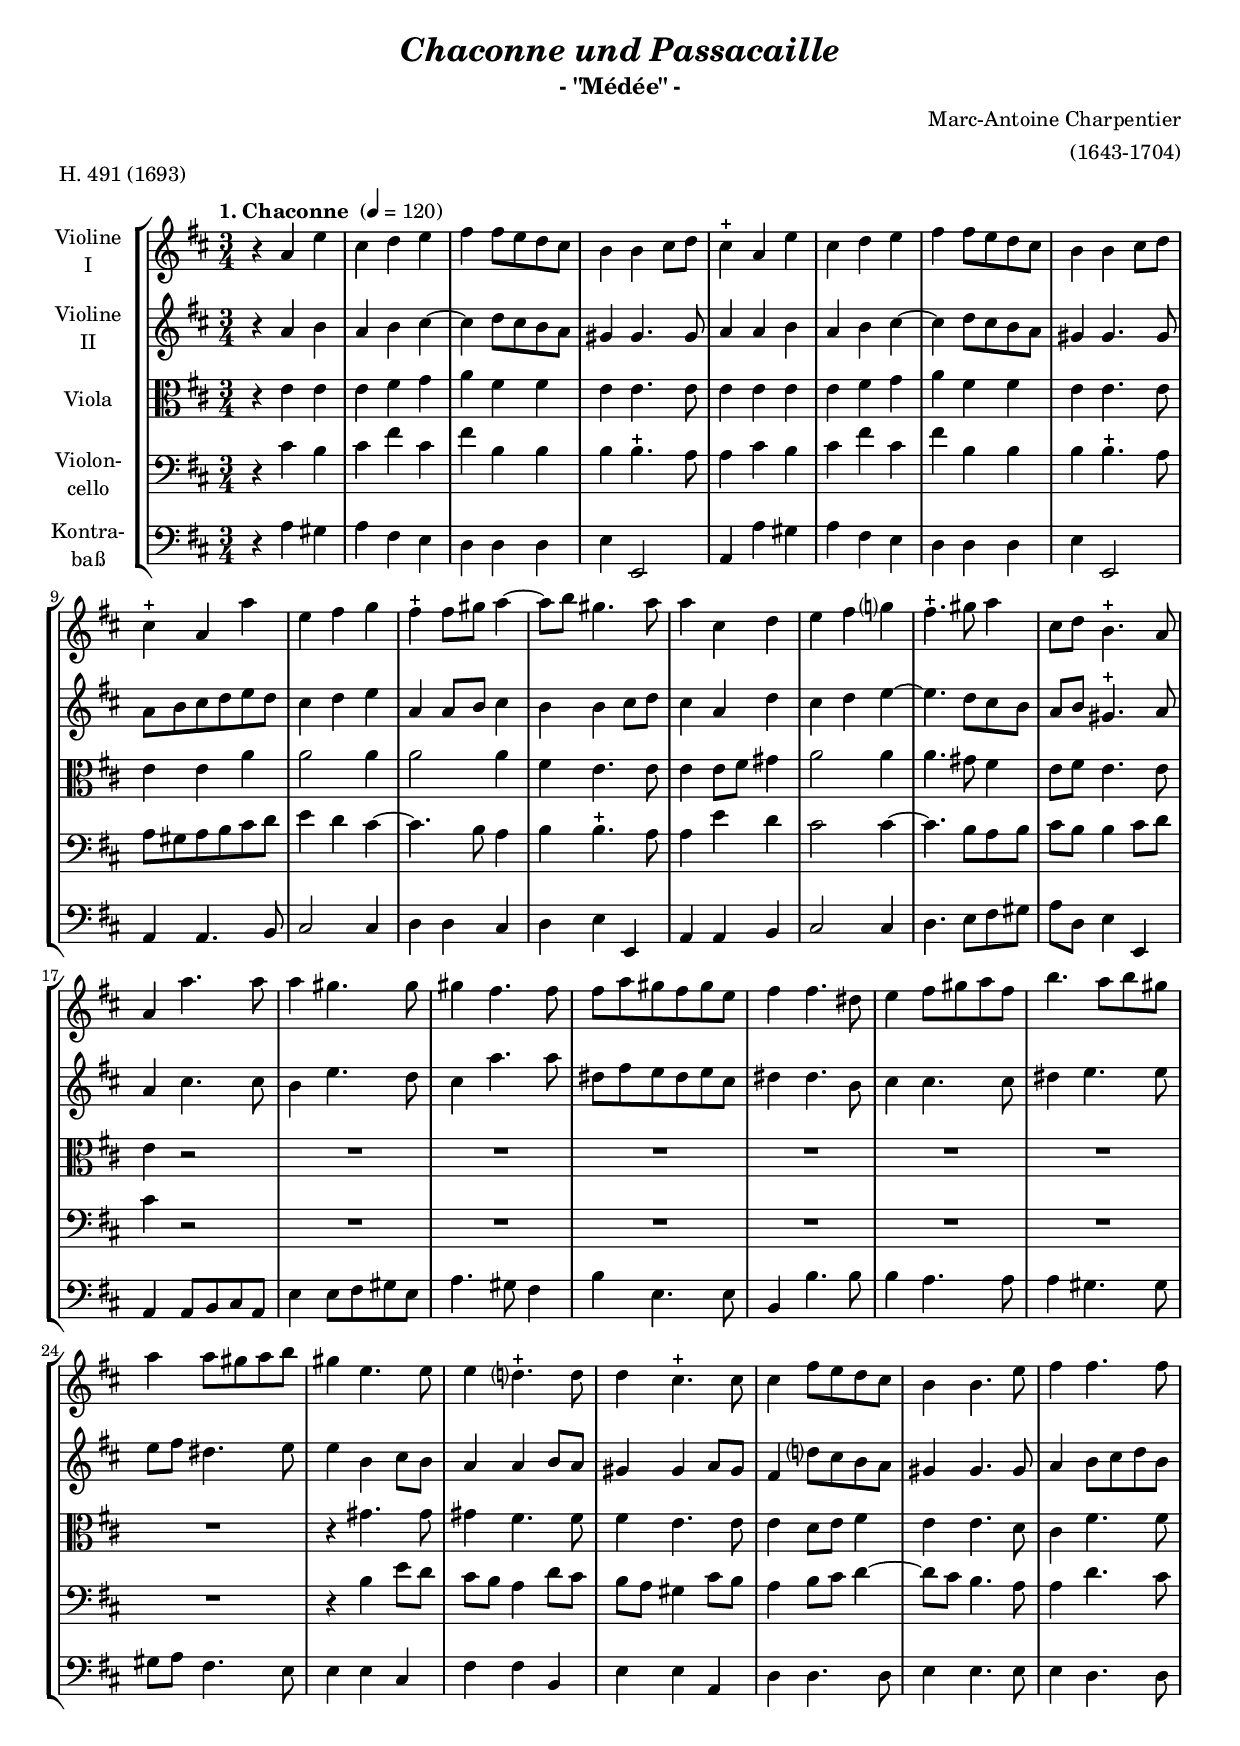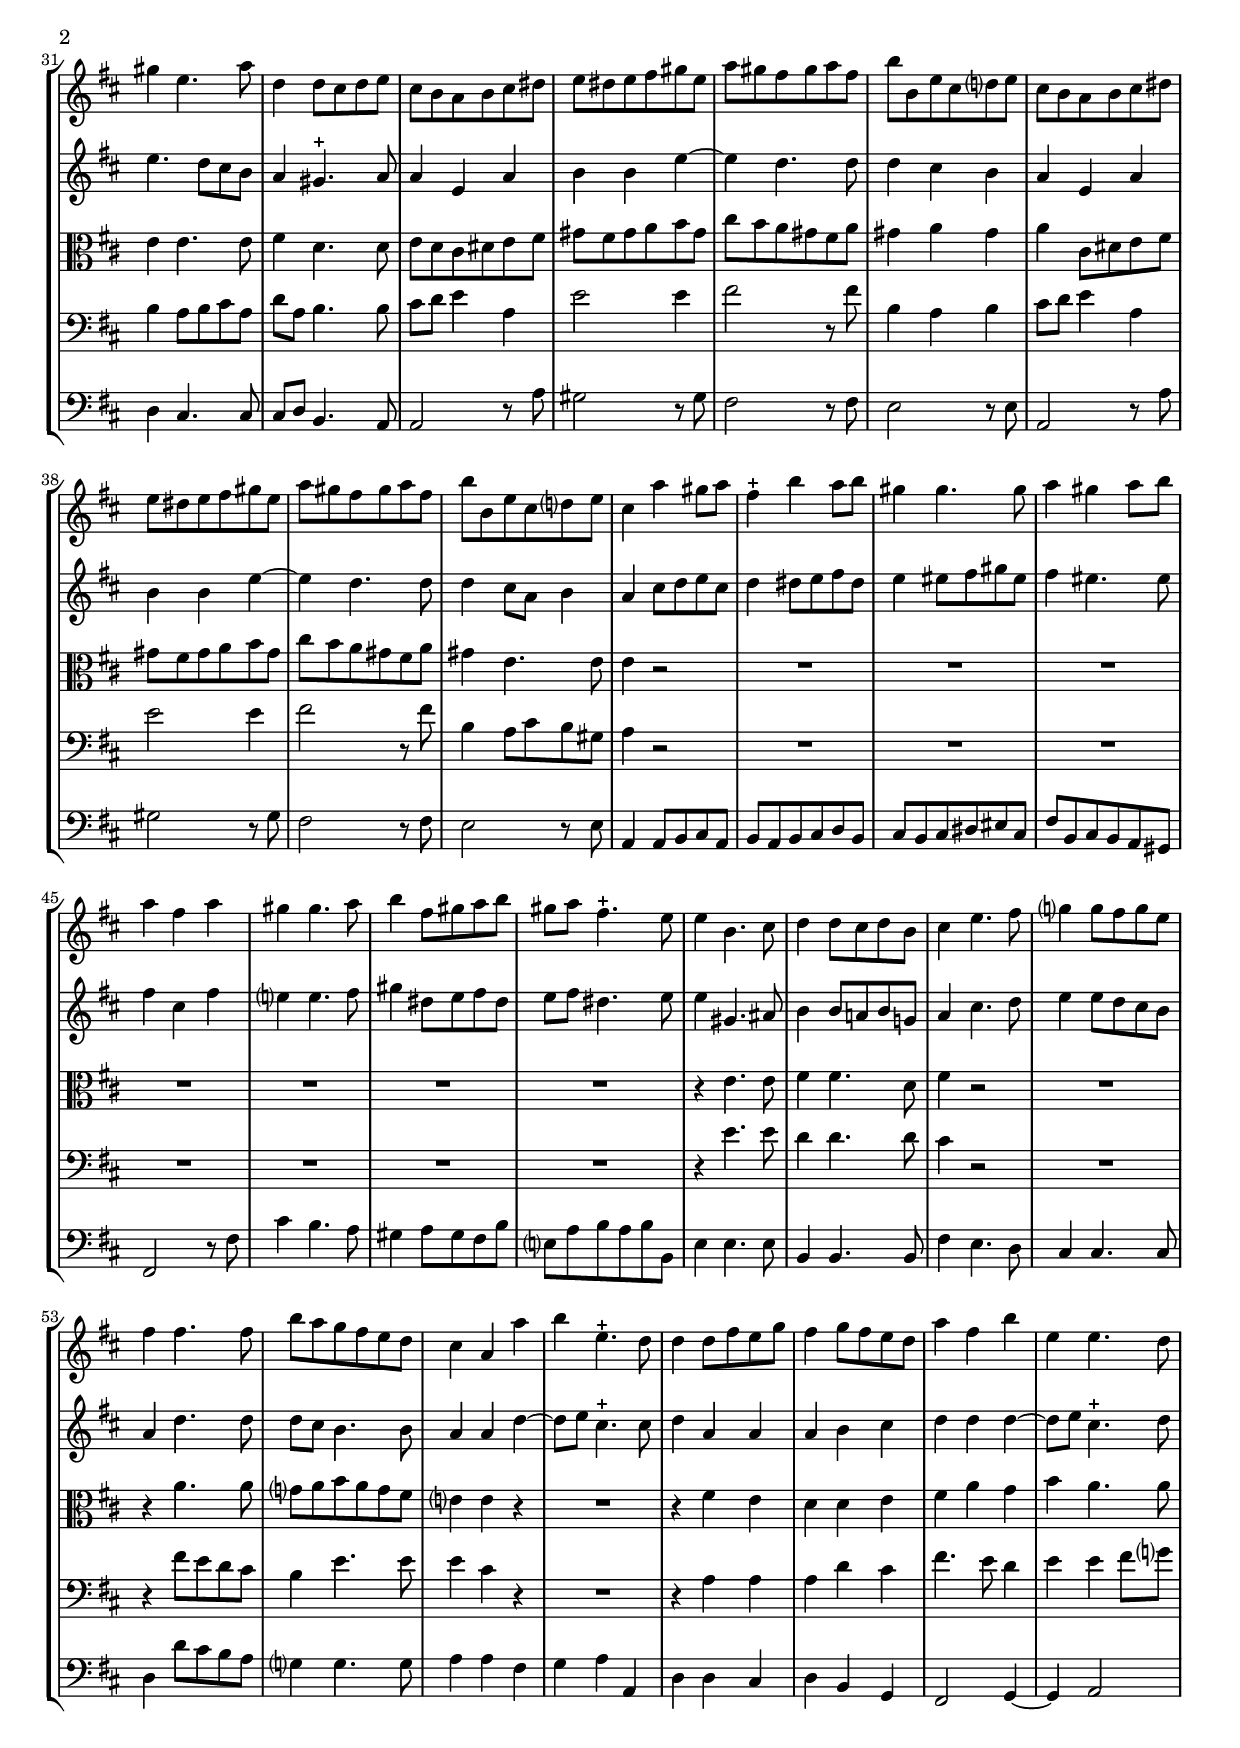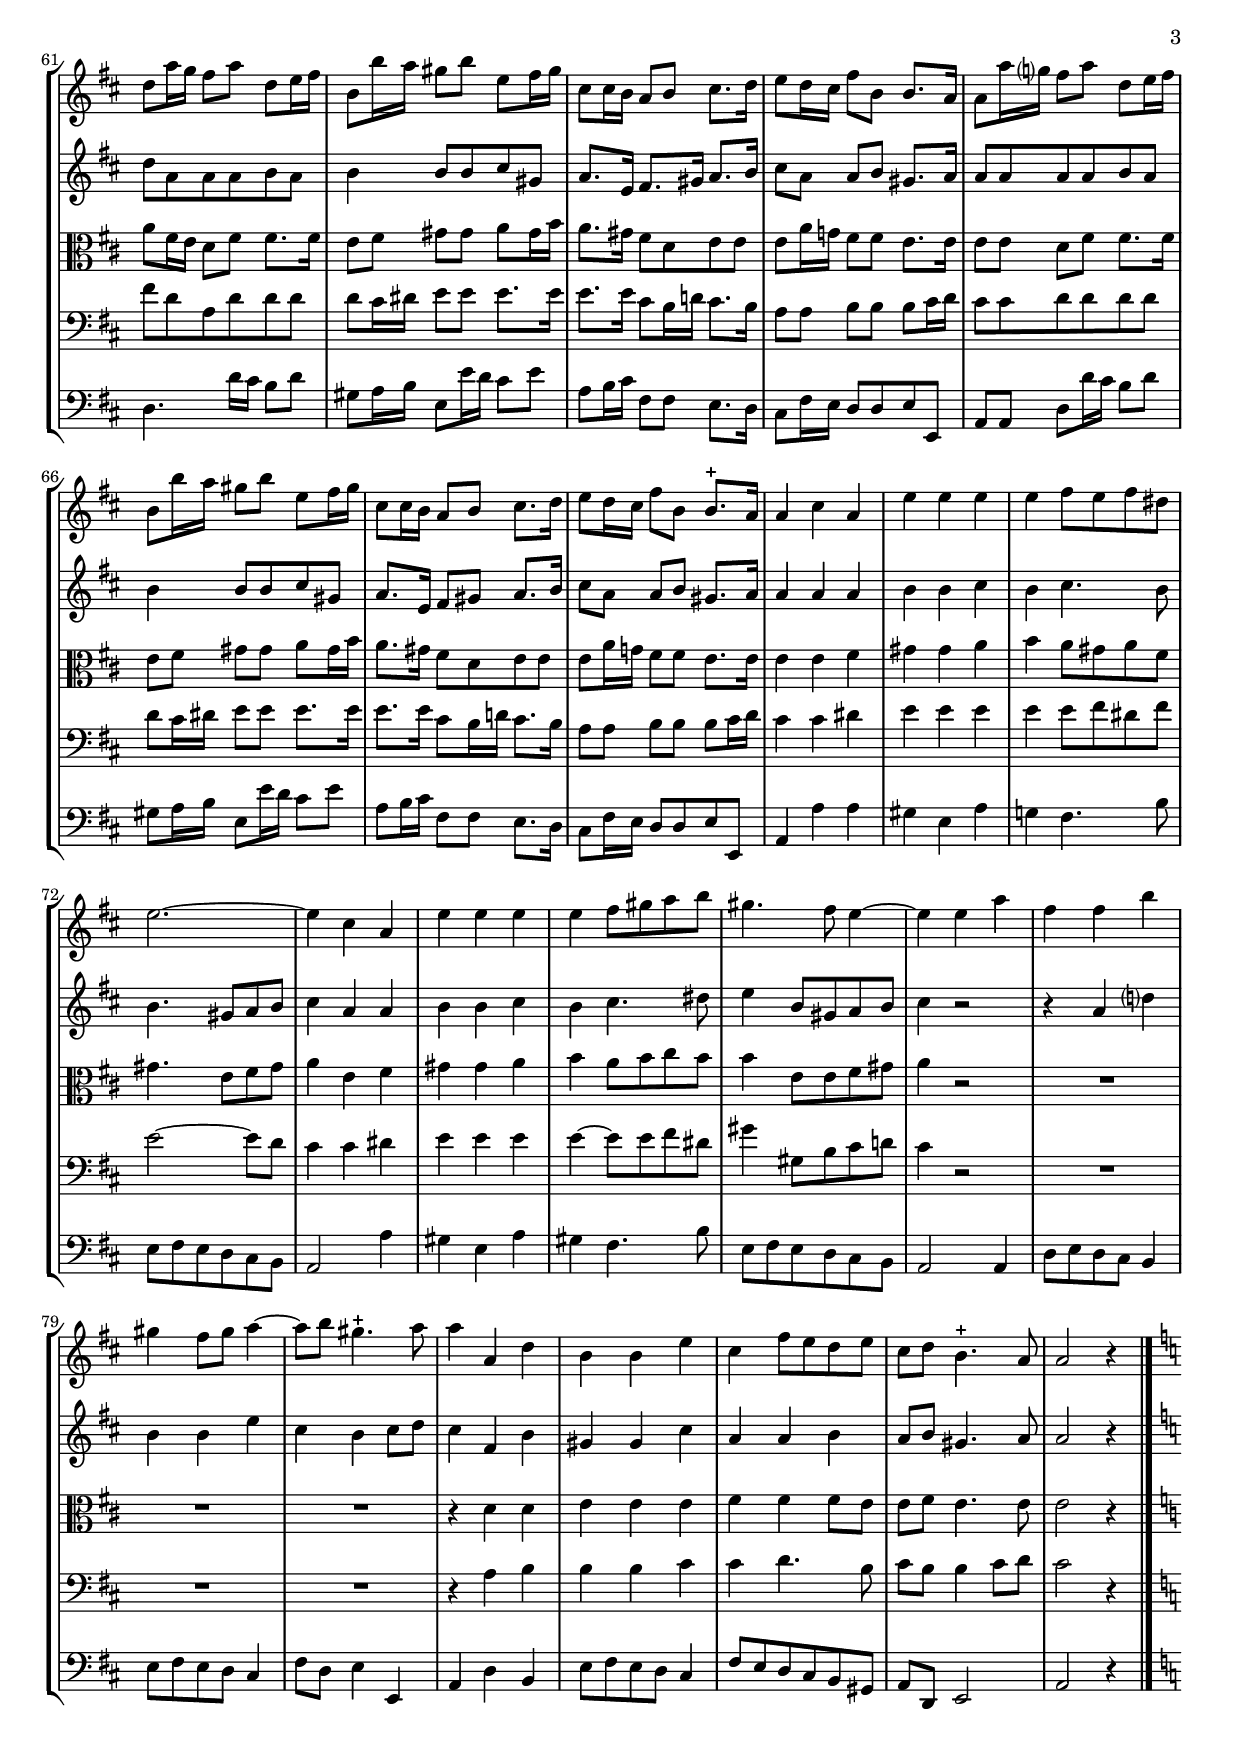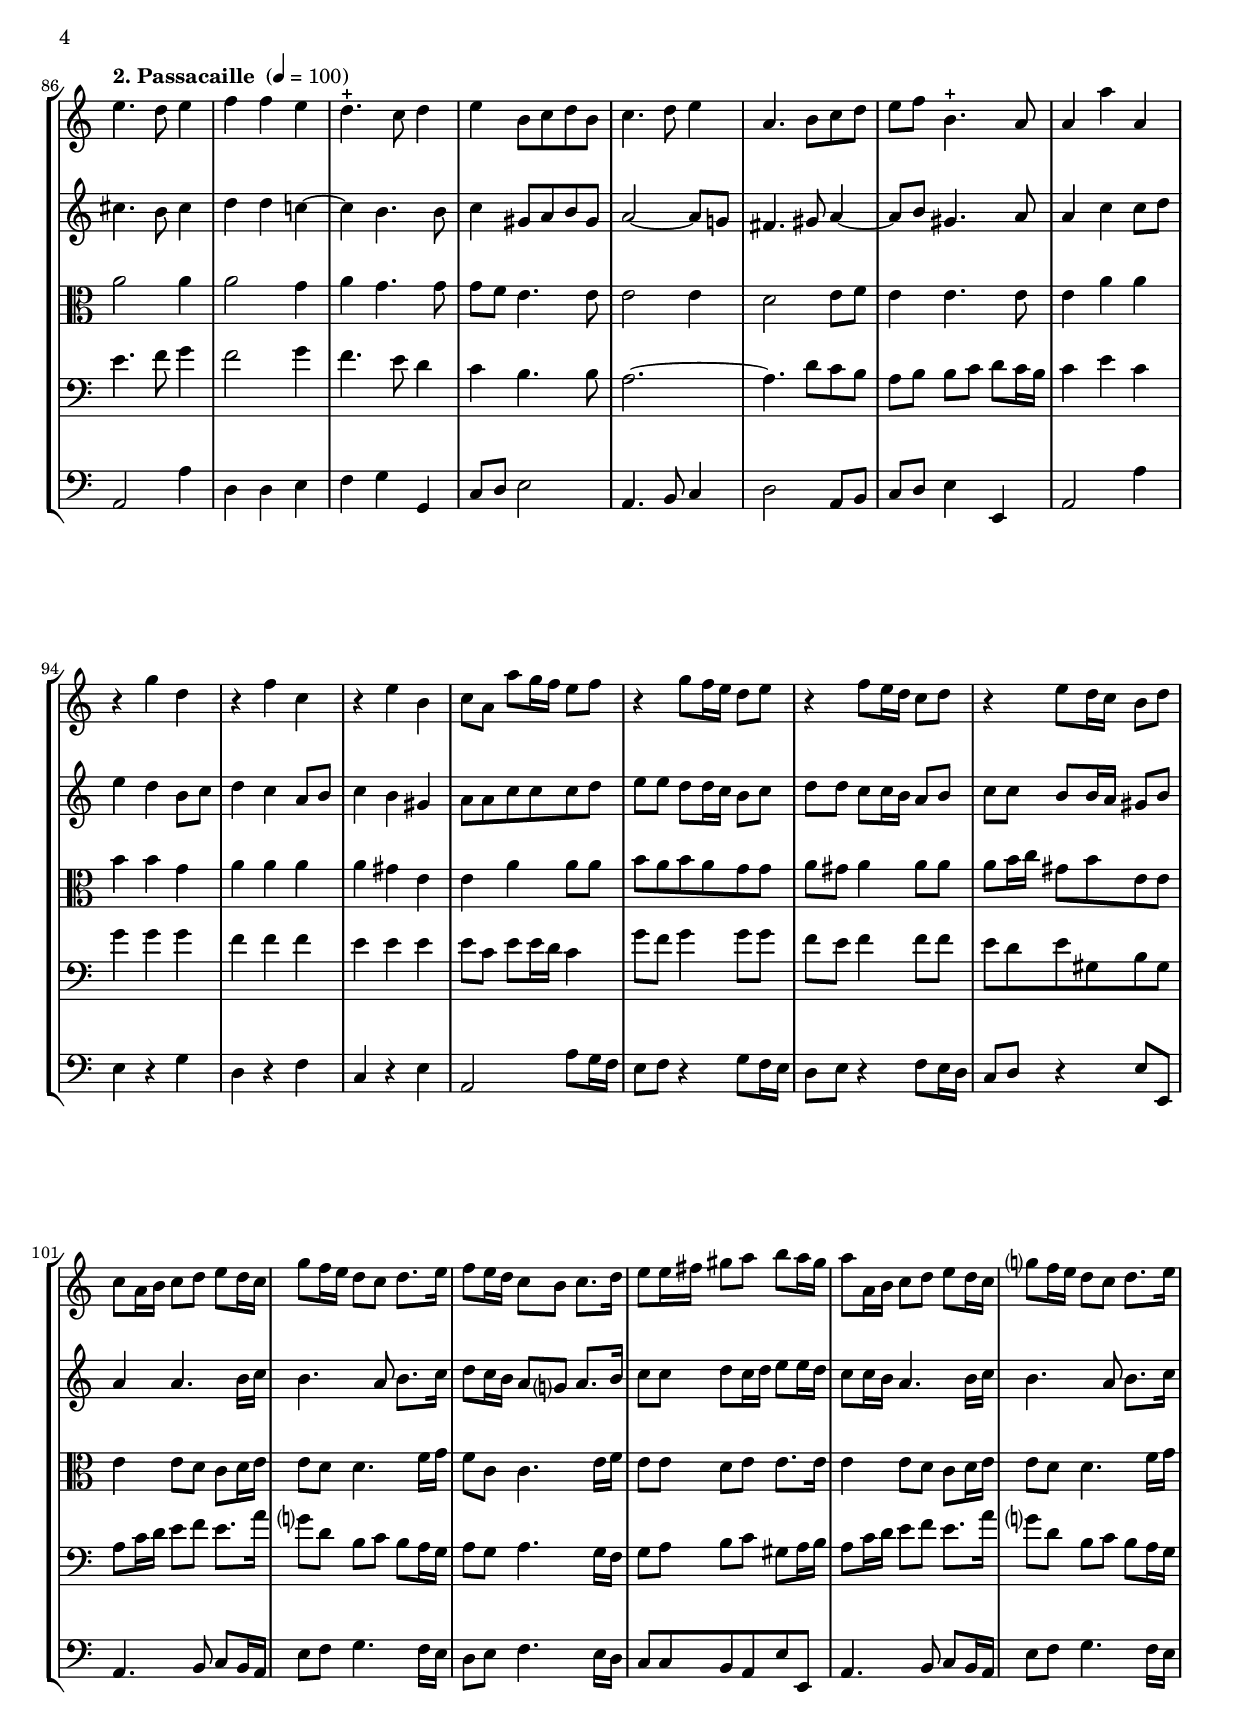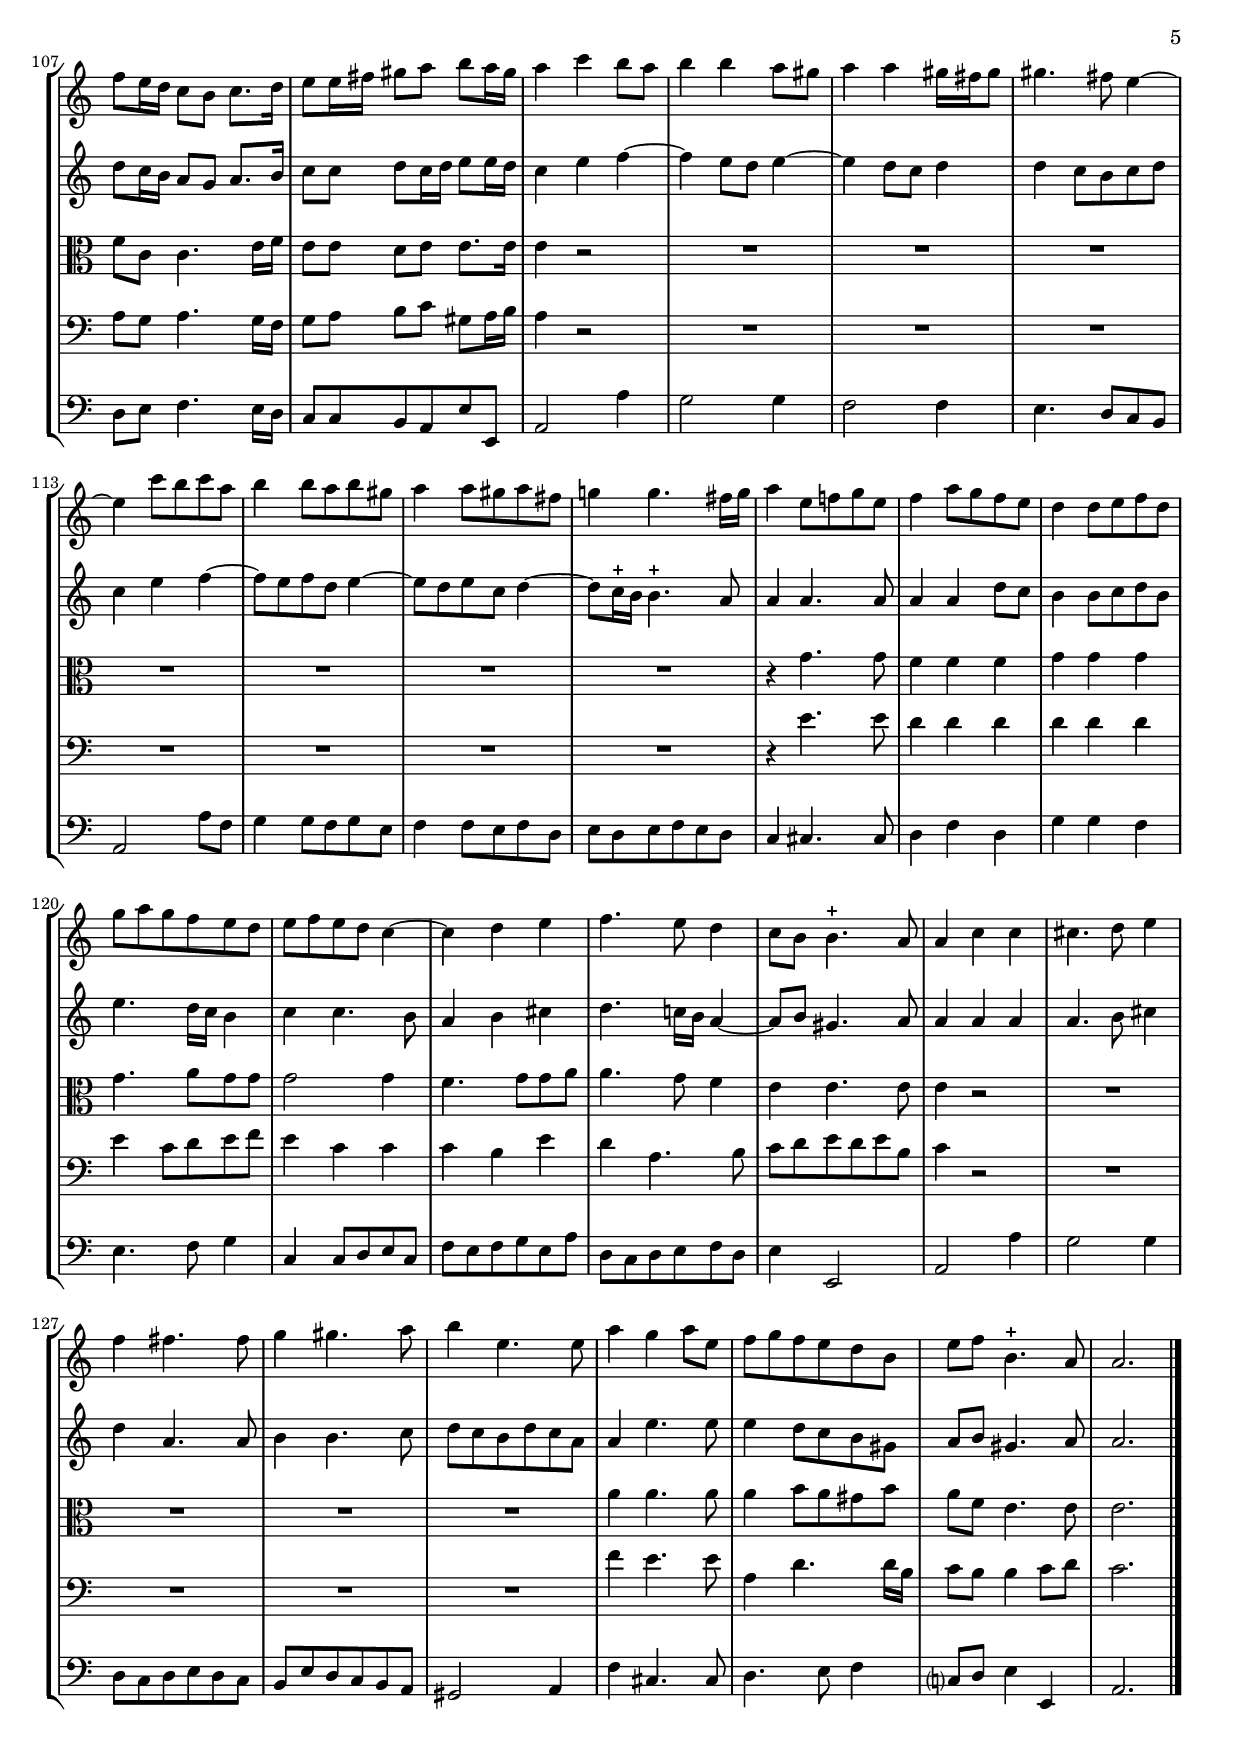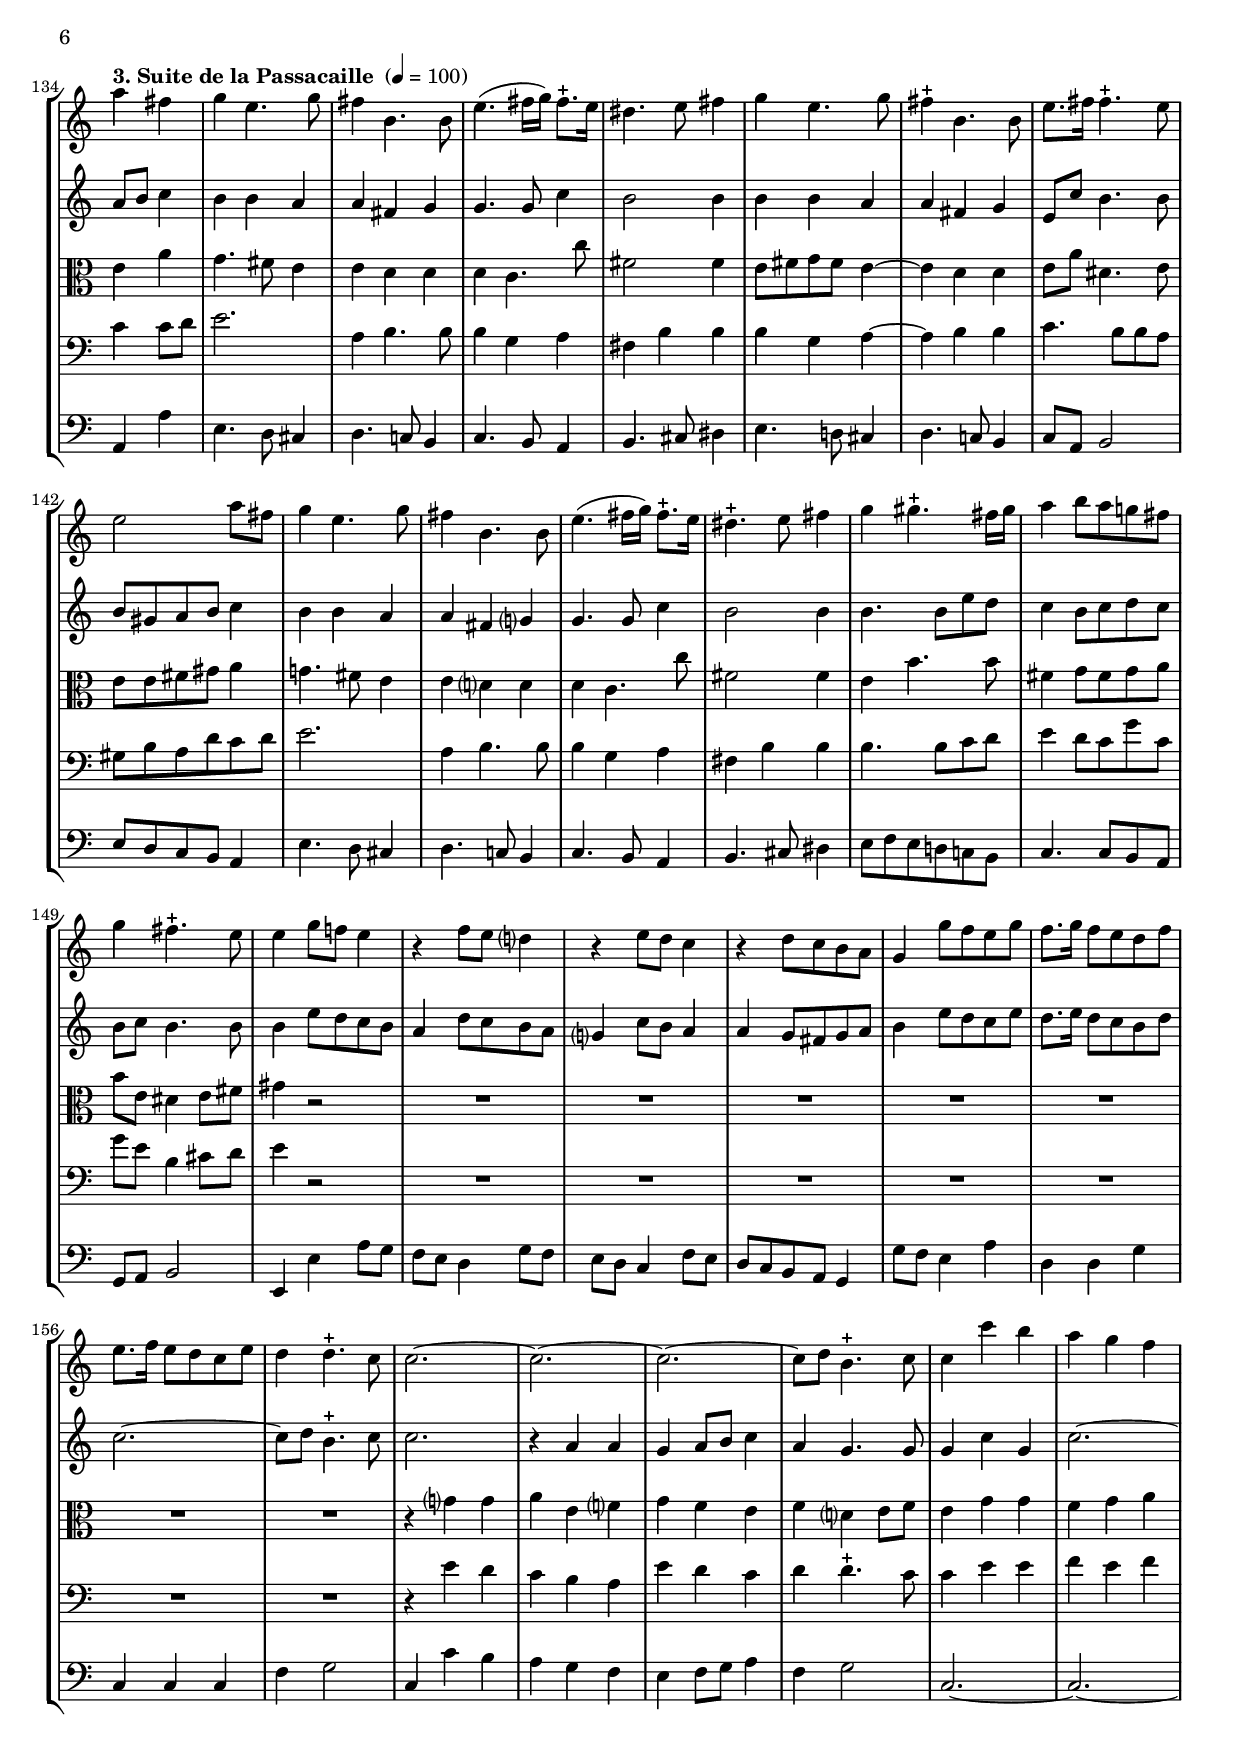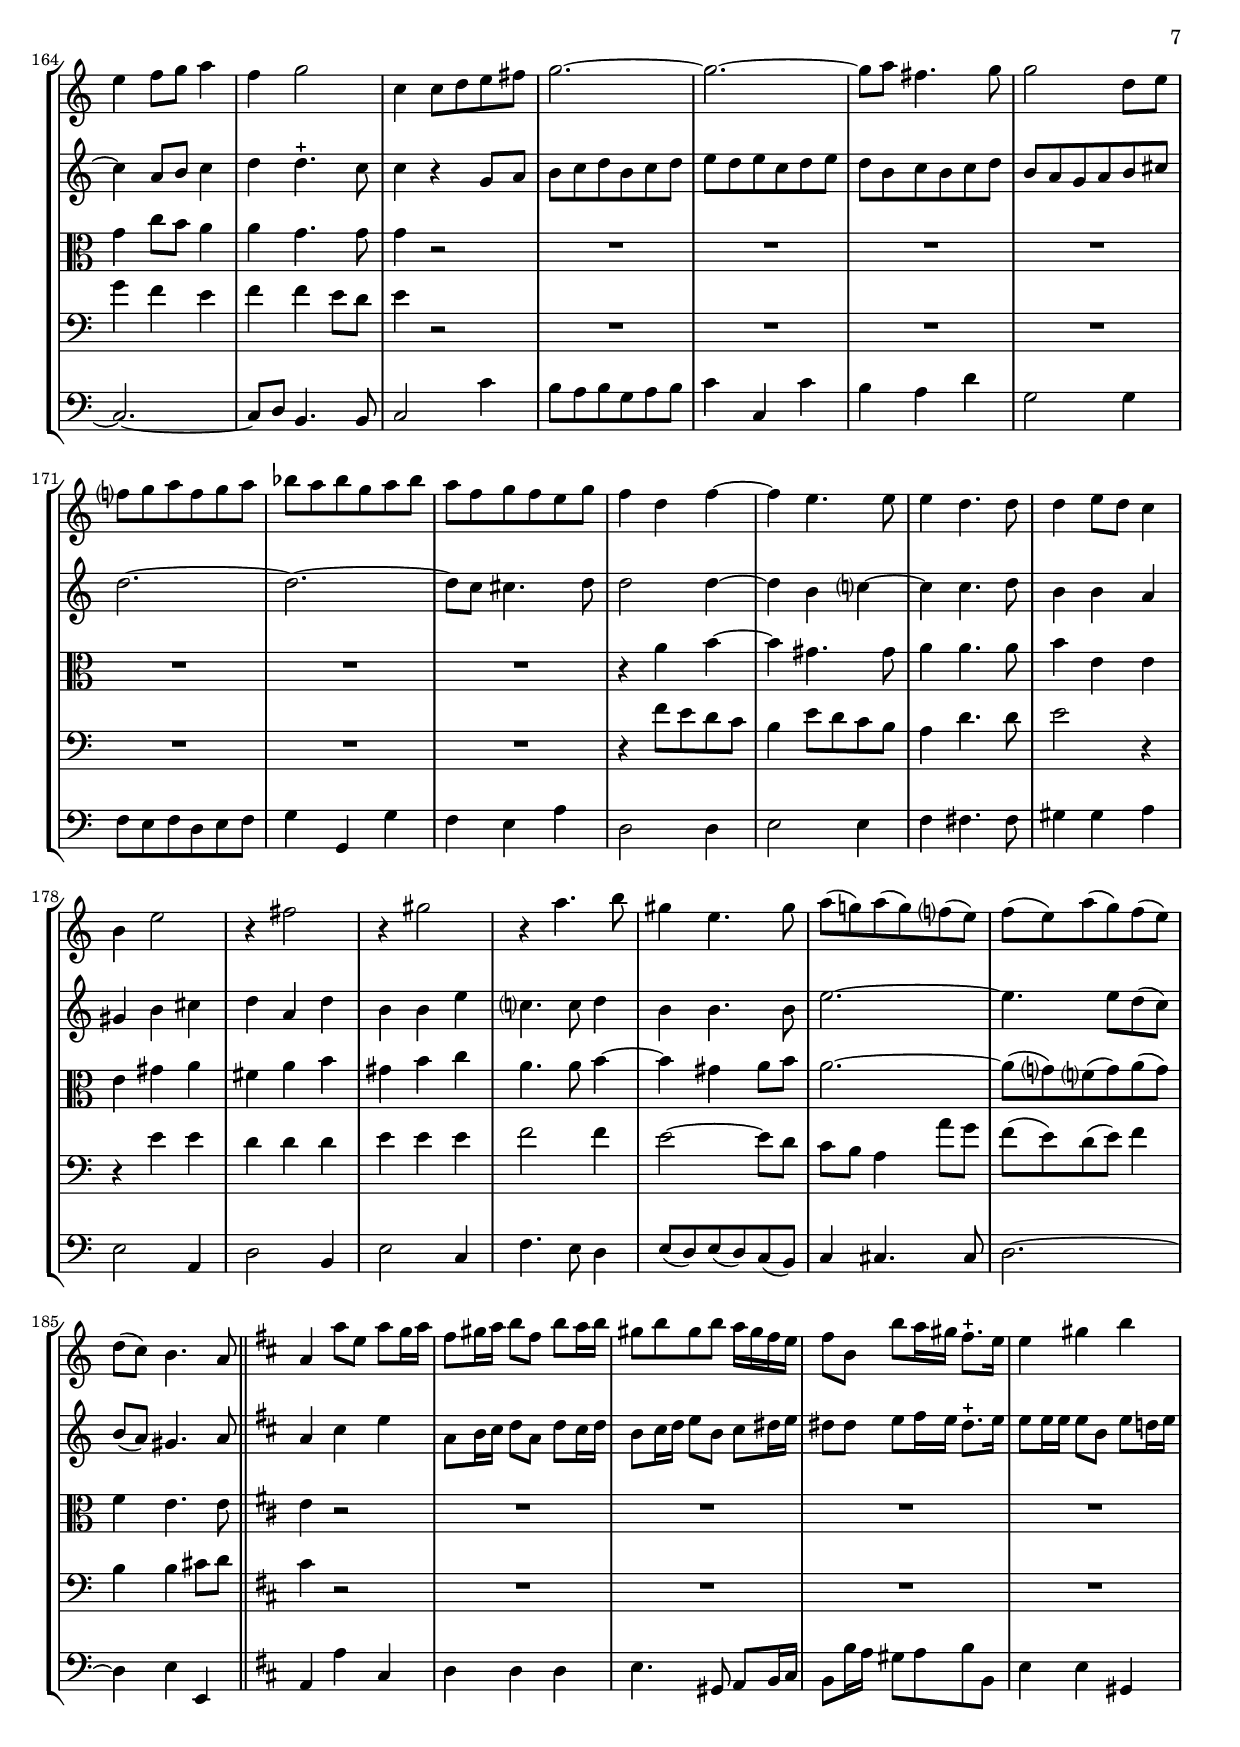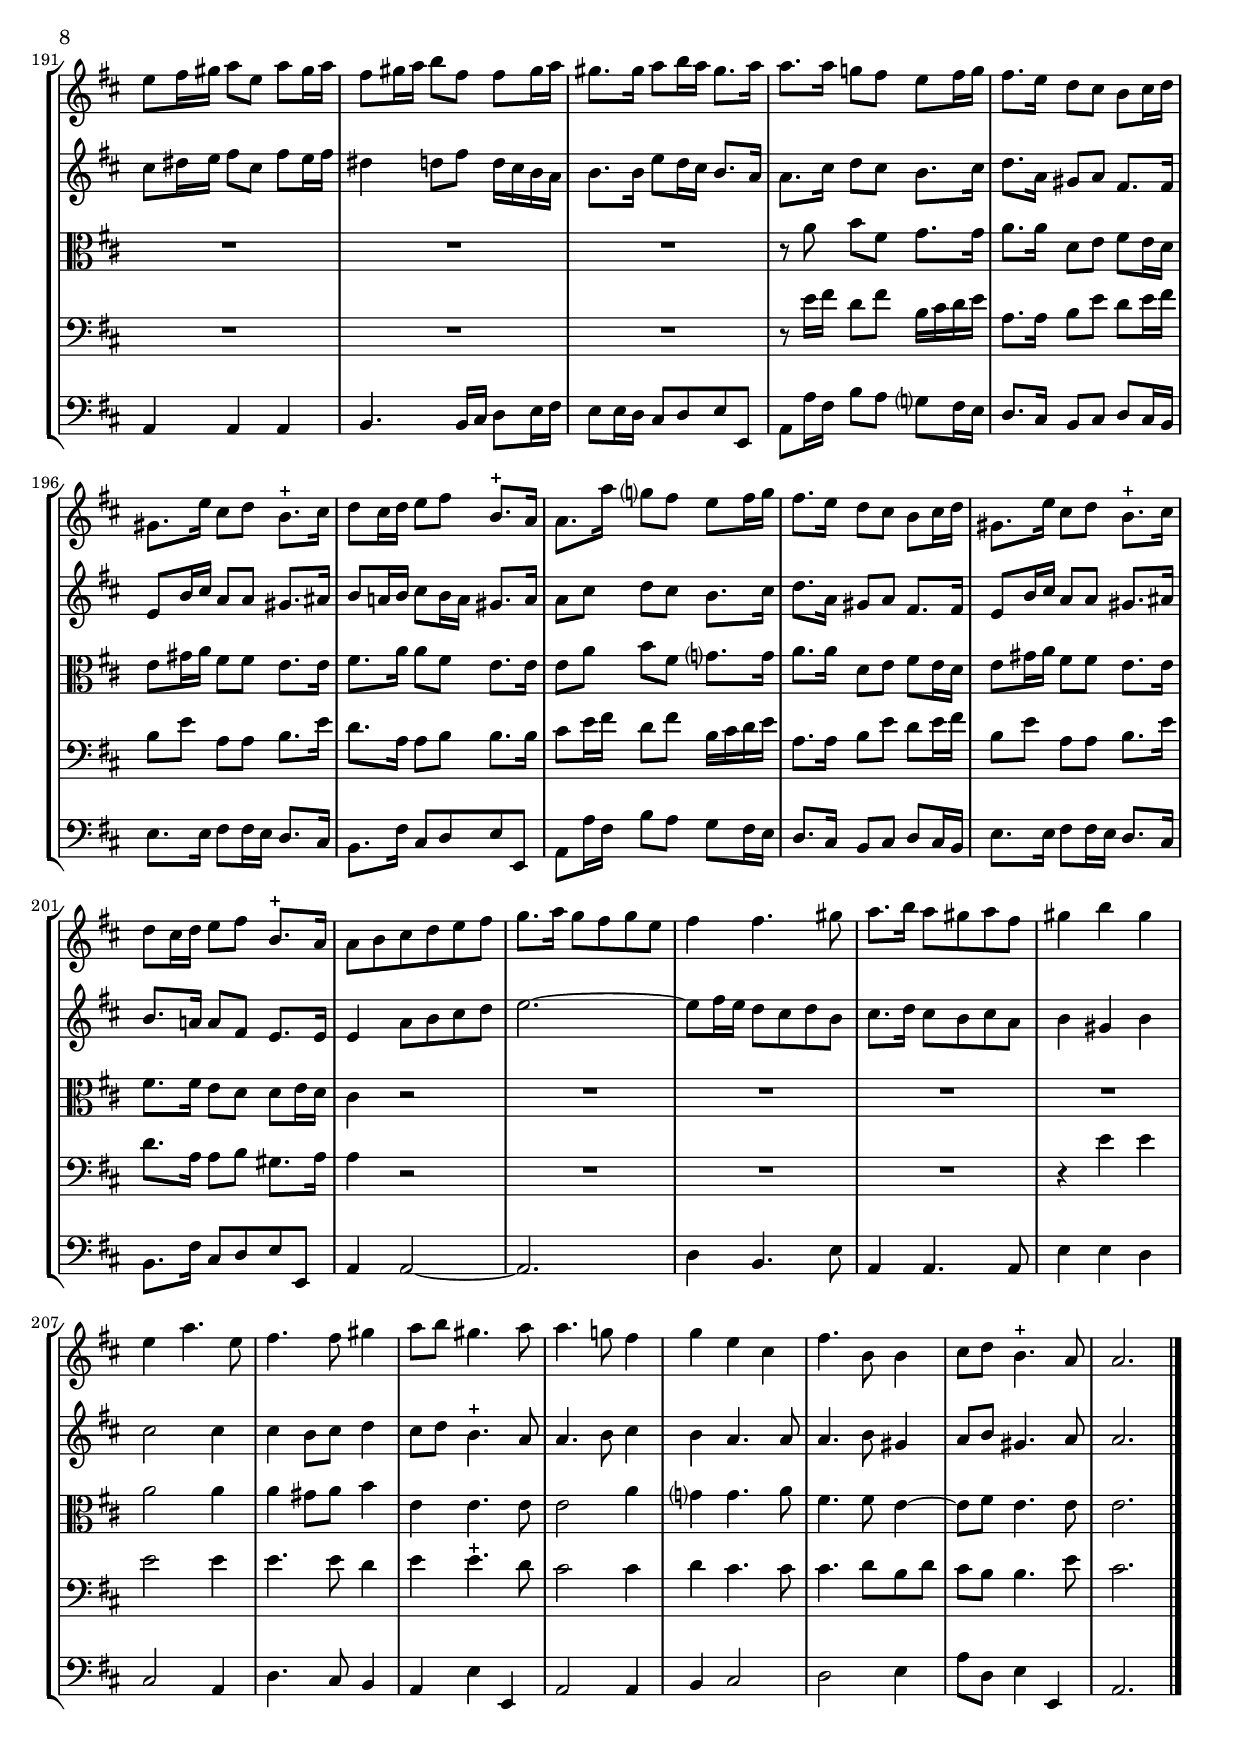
\version "2.18.2"
\include "deutsch.ly"
  
#(set-global-staff-size 18)

\header {
  title     = \markup \bold \italic "Chaconne und Passacaille"
  subtitle  = "- \"Médée\" -"
  composer  = "Marc-Antoine Charpentier"
  arranger  = "(1643-1704)"
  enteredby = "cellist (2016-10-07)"
  piece     = "H. 491 (1693)"
}

voiceconsts = {
  \key d \major
  \time 3/4
% \numericTimeSignature
  \compressFullBarRests
}

%minstr = "harpsichord"
mist = "string ensemble 1"
%minstr = "accordion"
miba = "bassoon"
%milo = "drawbar organ"
milo = "harpsichord"

introa = {            \tempo "1. Chaconne "    4=120 }
introb = { \pageBreak \tempo "2. Passacaille " 4=100 \key a \minor }
introc = { \pageBreak \tempo "3. Suite de la Passacaille " 4=100 }

va = \relative c'' {
  \voiceconsts
  \clef "treble"

  \introa
  r4 a e'
  cis d e
  fis fis8 e d cis
  h4 h cis8 d
  cis4-+ a e'
  cis d e
  fis fis8 e d cis

  h4 h cis8 d
  cis4-+ a a'
  e fis g
  fis-+ fis8 gis a4~
  a8 h gis4. a8
  a4 cis, d
  e fis g?
  fis4.-+ gis8 a4

  cis,8 d h4.-+ a8
  a4 a'4. a8
  a4 gis4. gis8
  gis4 fis4. fis8
  fis a gis fis gis e
  fis4 fis4. dis8
  e4 fis8 gis a fis
  h4. a8 h gis

  a4 a8 gis a h
  gis4 e4. e8
  e4 d?4.-+ d8
  d4 cis4.-+ cis8
  cis4 fis8 e d cis
  h4 h4. e8
  fis4 fis4. fis8
  gis4 e4. a8

  d,4 d8 cis d e
  cis h a h cis dis
  e dis e fis gis e
  a gis fis gis a fis
  h h, e cis d? e
  cis h a h cis dis

  e dis e fis gis e
  a gis fis gis a fis
  h h, e cis d? e
  cis4 a' gis8 a
  fis4-+ h a8 h
  gis4 gis4. gis8
  a4 gis a8 h

  a4 fis a
  gis gis4. a8
  h4 fis8 gis a h
  gis a fis4.-+ e8
  e4 h4. cis8
  d4 d8 cis d h
  cis4 e4. fis8

  g?4 g8 fis g e
  fis4 fis4. fis8
  h a g fis e d
  cis4 a a'
  h e,4.-+ d8
  d4 d8 fis e g
  fis4 g8 fis e d

  a'4 fis h
  e, e4. d8
  d a'16 g fis8 a d, e16 fis
  h,8 h'16 a gis8 h e, fis16 gis
  cis,8 cis16 h a8 h cis8. d16
  e8 d16 cis fis8 h, h8. a16

  a8 a'16 g? fis8 a d, e16 fis
  h,8 h'16 a gis8 h e, fis16 gis
  cis,8 cis16 h a8 h cis8. d16
  e8 d16 cis fis8 h, h8.-+ a16
  a4 cis a
  e' e e

  e fis8 e fis dis
  e2.~
  e4 cis a
  e' e e
  e fis8 gis a h
  gis4. fis8 e4~
  e e a
  fis fis h

  gis fis8 gis a4~
  a8 h gis4.-+ a8
  a4 a, d
  h h e
  cis fis8 e d e
  cis d h4.-+ a8
  a2 r4 \bar "|."

  \introb
  e'4. d8 e4
  f f e
  d4.-+ c8 d4
  e h8 c d h
  c4. d8 e4
  a,4. h8 c d
  e f h,4.-+ a8

  a4 a' a,
  r g' d
  r f c
  r e h
  c8 a a' g16 f e8 f
  r4 g8 f16 e d8 e
  r4 f8 e16 d c8 d

  r4 e8 d16 c h8 d
  c a16 h c8 d e d16 c
  g'8 f16 e d8 c d8. e16
  f8 e16 d c8 h c8. d16
  e8 e16 fis gis8 a h a16 gis

  a8 a,16 h c8 d e d16 c
  g'?8 f16 e d8 c d8. e16
  f8 e16 d c8 h c8. d16
  e8 e16 fis gis8 a h a16 gis
  a4 c h8 a
  h4 h a8 gis

  a4 a gis16 fis gis8
  gis4. fis8 e4~
  e c'8 h c a
  h4 h8 a h gis
  a4 a8 gis a fis
  g!4 g4. fis16 g
  a4 e8 f! g e

  f4 a8 g f e
  d4 d8 e f d
  g a g f e d
  e f e d c4~
  c d e
  f4. e8 d4
  c8 h h4.-+ a8

  a4 c c
  cis4. d8 e4
  f fis4. fis8
  g4 gis4. a8
  h4 e,4. e8
  a4 g a8 e
  f g f e d h
  e f h,4.-+ a8
  a2. \bar "|."

  \introc
  \partial 2 a'4 fis
  g e4. g8
  fis4 h,4. h8
  e4.( fis16 g) fis8.-+ e16
  dis4. e8 fis4
  g e4. g8
  fis4-+ h,4. h8

  e8. fis16 fis4.-+ e8
  e2 a8 fis
  g4 e4. g8
  fis4 h,4. h8
  e4.( fis16 g) fis8.-+ e16
  dis4.-+ e8 fis4
  g4 gis4.-+ fis16 gis

  a4 h8 a g! fis
  g4 fis4.-+ e8
  e4 g8 f! e4
  r f8 e d?4
  r e8 d c4
  r d8 c h a

  g4 g'8 f e g
  f8. g16 f8 e d f
  e8. f16 e8 d c e
  d4 d4.-+ c8
  c2.~
  c~
  c~

  c8 d h4.-+ c8
  c4 c' h
  a g f
  e f8 g a4
  f g2
  c,4 c8 d e fis
  g2.~
  g~

  g8 a fis4. g8
  g2 d8 e
  f? g a f g a
  b a b g a b
  a f g f e g
  f4 d f~

  f e4. e8
  e4 d4. d8
  d4 e8 d c4
  h e2
  r4 fis2
  r4 gis2
  r4 a4. h8
  gis4 e4. gis8

  a( g!) a( g) f?( e)
  f( e) a( g) f( e)
  d( c) h4. a8 \bar "||" \key d \major
  a4 a'8 e a g16 a
  fis8 gis16 a h8 fis h a16 h

  gis8 h gis h a16 gis fis e
  fis8 h, h' a16 gis fis8.-+ e16
  e4 gis h
  e,8 fis16 gis a8 e a gis16 a
  fis8 gis16 a h8 fis fis gis16 a

  gis8. gis16 a8 h16 a gis8. a16
  a8. a16 g!8 fis e fis16 g
  fis8. e16 d8 cis h cis16 d
  gis,8. e'16 cis8 d h8.-+ cis16
  d8 cis16 d e8 fis h,8.-+ a16

  a8. a'16 g?8 fis e fis16 g
  fis8. e16 d8 cis h cis16 d
  gis,8. e'16 cis8 d h8.-+ cis16
  d8 cis16 d e8 fis h,8.-+ a16
  a8 h cis d e fis

  g8. a16 g8 fis g e
  fis4 fis4. gis8
  a8. h16 a8 gis a fis
  gis4 h gis
  e a4. e8
  fis4. fis8 gis4

  a8 h gis4. a8
  a4. g!8 fis4
  g e cis
  fis4. h,8 h4
  cis8 d h4.-+ a8
  a2. \bar "|."
}

vb = \relative c'' {
  \voiceconsts
  \clef "treble"

  \introa
  r4 a h
  a h cis~
  cis d8 cis h a
  gis4 gis4. gis8
  a4 a h
  a h cis~
  cis d8 cis h a

  gis4 gis4. gis8
  a h cis d e d
  cis4 d e
  a, a8 h cis4
  h h cis8 d
  cis4 a d
  cis d e~

  e4. d8 cis h
  a h gis4.-+ a8
  a4 cis4. cis8
  h4 e4. d8
  cis4 a'4. a8
  dis, fis e dis e cis
  dis4 dis4. h8

  cis4 cis4. cis8
  dis4 e4. e8
  e fis dis4. e8
  e4 h cis8 h
  a4 a h8 a
  gis4 gis a8 gis
  fis4 d'?8 cis h a

  gis4 gis4. gis8
  a4 h8 cis d h
  e4. d8 cis h
  a4 gis4.-+ a8
  a4 e a
  h h e~
  e d4. d8

  d4 cis h
  a e a
  h h e~
  e d4. d8
  d4 cis8 a h4
  a cis8 d e cis
  d4 dis8 e fis dis

  e4 eis8 fis gis eis
  fis4 eis4. eis8
  fis4 cis fis
  e?4 e4. fis8
  gis4 dis8 e fis dis
  e fis dis4. e8
  e4 gis,4. ais8

  h4 h8 a! h g!
  a4 cis4. d8
  e4 e8 d cis h
  a4 d4. d8
  d cis h4. h8
  a4 a d~
  d8 e cis4.-+ cis8

  d4 a a
  a h cis
  d d d~
  d8 e cis4.-+ d8
  d a a a h a
  h4 h8 h cis gis
  a8. e16 fis8. gis16 a8. h16

  cis8 a a h gis8. a16
  a8 a a a h a
  h4 h8 h cis gis
  a8. e16 fis8 gis a8. h16
  cis8 a a h gis8. a16
  a4 a a

  h h cis
  h cis4. h8
  h4. gis8 a h
  cis4 a a
  h h cis
  h cis4. dis8
  e4 h8 gis a h
  cis4 r2

  r4 a d?
  h h e
  cis h cis8 d
  cis4 fis, h
  gis gis cis
  a a h
  a8 h gis4. a8
  a2 r4 \bar "|."

  \introb
  cis4. h8 cis4
  d d c!~
  c h4. h8
  c4 gis8 a h gis
  a2~ a8 g!
  fis4. gis8 a4~
  a8 h gis4. a8

  a4 c c8 d
  e4 d h8 c
  d4 c a8 h
  c4 h gis
  a8 a c c c d
  e e d d16 c h8 c
  d d c c16 h a8 h

  c c h h16 a gis8 h
  a4 a4. h16 c
  h4. a8 h8. c16
  d8 c16 h a8 g? a8. h16
  c8 c d c16 d e8 e16 d
  c8 c16 h a4. h16 c

  h4. a8 h8. c16
  d8 c16 h a8 g a8. h16
  c8 c d c16 d e8 e16 d
  c4 e f~
  f e8 d e4~
  e d8 c d4
  d c8 h c d

  c4 e f~
  f8 e f d e4~
  e8 d e c d4~
  d8 c16-+ h h4.-+ a8
  a4 a4. a8
  a4 a d8 c
  h4 h8 c d h

  e4. d16 c h4
  c c4. h8
  a4 h cis
  d4. c!16 h a4~
  a8 h gis4. a8
  a4 a a
  a4. h8 cis4

  d4 a4. a8
  h4 h4. c8
  d c h d c a
  a4 e'4. e8
  e4 d8 c h gis
  a h gis4. a8
  a2. \bar "|."

  \introc
  \partial 2 a8 h c4
  h h a
  a fis g
  g4. g8 c4
  h2 h4
  h h a
  a fis g

  e8 c' h4. h8
  h gis a h c4
  h h a
  a fis g?
  g4. g8 c4
  h2 h4
  h4. h8 e d

  c4 h8 c d c
  h c h4. h8
  h4 e8 d c h
  a4 d8 c h a
  g?4 c8 h a4
  a g8 fis g a

  h4 e8 d c e
  d8. e16 d8 c h d
  c2.~
  c8 d h4.-+ c8
  c2.
  r4 a a
  g a8 h c4

  a g4. g8
  g4 c g
  c2.~
  c4 a8 h c4
  d d4.-+ c8
  c4 r g8 a
  h c d h c d

  e d e c d e
  d h c h c d
  h a g a h cis
  d2.~
  d~
  d8 c cis4. d8
  d2 d4~

  d h c?~
  c c4. d8
  h4 h a
  gis h cis
  d a d
  h h e
  c?4. c8 d4

  h h4. h8
  e2.~
  e4. e8 d( c)
  h( a) gis4. a8 \bar "||" \key d \major
  a4 cis e
  a,8 h16 cis d8 a d cis16 d

  h8 cis16 d e8 h cis dis16 e
  dis8 dis e fis16 e dis8.-+ e16
  e8 e16 e e8 h e d!16 e
  cis8 dis16 e fis8 cis fis e16 fis

  dis4 d8 fis d16 cis h a
  h8. h16 e8 d16 cis h8. a16
  a8. cis16 d8 cis h8. cis16
  d8. a16 gis8 a fis8. fis16
  e8 h'16 cis a8 a gis8. ais16

  h8 a!16 h cis8 h16 a gis8. a16
  a8 cis d cis h8. cis16
  d8. a16 gis8 a fis8. fis16
  e8 h'16 cis a8 a gis8. ais16
  h8. a!16 a8 fis e8. e16

  e4 a8 h cis d
  e2.~
  e8 fis16 e d8 cis d h
  cis8. d16 cis8 h cis a
  h4 gis h
  cis2 cis4

  cis h8 cis d4
  cis8 d h4.-+ a8
  a4. h8 cis4
  h a4. a8
  a4. h8 gis4
  a8 h gis4. a8
  a2. \bar "|."
}

vc = \relative c' {
  \voiceconsts
  \clef "alto"

  \introa
  r4 e e
  e fis g
  a fis fis
  e e4. e8
  e4 e e
  e fis g
  a fis fis

  e e4. e8
  e4 e a
  a2 a4
  a2 a4
  fis e4. e8
  e4 e8 fis gis4
  a2 a4
  a4. gis8 fis4

  e8 fis e4. e8
  e4 r2
  R2.*7
  r4 gis4. gis8
  gis4 fis4. fis8
  fis4 e4. e8
  e4 d8 e fis4
  e e4. d8

  cis4 fis4. fis8
  e4 e4. e8
  fis4 d4. d8
  e d cis dis e fis
  gis fis gis a h gis
  cis h a gis fis a
  gis4 a gis

  a cis,8 dis e fis
  gis fis gis a h gis
  cis h a gis fis a
  gis4 e4. e8
  e4 r2
  R2.*7
  r4 e4. e8

  fis4 fis4. d8
  fis4 r2
  R2.
  r4 a4. a8
  g? a h a g fis
  e?4 e r
  R2.
  r4 fis e

  d d e
  fis a g
  h a4. a8
  a fis16 e d8 fis fis8. fis16
  e8 fis gis gis a gis16 h
  a8. gis16 fis8 d e e

  e a16 g! fis8 fis e8. e16
  e8 e d fis fis8. fis16
  e8 fis gis gis a gis16 h
  a8. gis16 fis8 d e e
  e a16 g! fis8 fis e8. e16

  e4 e fis
  gis gis a
  h a8 gis a fis
  gis4. e8 fis gis
  a4 e fis
  gis gis a
  h a8 h cis h

  h4 e,8 e fis gis
  a4 r2
  R2.*3
  r4 d, d
  e e e
  fis fis fis8 e
  e fis e4. e8
  e2 r4 \bar "|."

  \introb
  a2 a4
  a2 g4
  a g4. g8
  g f e4. e8
  e2 e4
  d2 e8 f
  e4 e4. e8
  e4 a a

  h h g
  a a a
  a gis e
  e a a8 a
  h a h a g g
  a gis a4 a8 a
  a h16 c gis8 h e, e

  e4 e8 d c d16 e
  e8 d d4. f16 g
  f8 c c4. e16 f
  e8 e d e e8. e16
  e4 e8 d c d16 e
  e8 d d4. f16 g
  f8 c c4. e16 f

  e8 e d e e8. e16
  e4 r2
  R2.*7
  r4 g4. g8
  f4 f f
  g g g
  g4. a8 g g
  g2 g4

  f4. g8 g a
  a4. g8 f4
  e e4. e8
  e4 r2
  R2.*4
  a4 a4. a8
  a4 h8 a gis h
  a f e4. e8
  e2. \bar "|."

  \introc
  \partial 2 e4 a
  g4. fis8 e4
  e d d
  d c4. c'8
  fis,2 fis4
  e8 fis g fis e4~
  e d d

  e8 a dis,4. e8
  e e fis gis a4
  g!4. fis8 e4
  e d? d
  d c4. c'8
  fis,2 fis4
  e h'4. h8

  fis4 g8 fis g a
  h e, dis4 e8 fis
  gis4 r2
  R2.*7
  r4 g? g
  a e f?
  g f e
  f d? e8 f

  e4 g g
  f g a
  g c8 h a4
  a g4. g8
  g4 r2
  R2.*7
  r4 a h~
  h gis4. gis8

  a4 a4. a8
  h4 e, e
  e gis a
  fis a h
  gis h c
  a4. a8 h4~
  h gis a8 h
  a2.~

  a8( g?) f?( g) a( g)
  f4 e4. e8 \bar "||" \key d \major
  e4 r2
  R2.*7
  r8 a h fis g8. g16
  a8. a16 d,8 e fis e16 d
  e8 gis16 a fis8 fis e8. e16

  fis8. a16 a8 fis e8. e16
  e8 a h fis g?8. g16
  a8. a16 d,8 e fis e16 d
  e8 gis16 a fis8 fis e8. e16
  fis8. fis16 e8 d d e16 d
  cis4 r2

  R2.*4
  a'2 a4
  a gis8 a h4
  e, e4. e8
  e2 a4
  g? g4. a8
  fis4. fis8 e4~
  e8 fis e4. e8
  e2. \bar "|."
}

vd = \relative c' {
  \voiceconsts
  \clef "bass"

  \introa
  r4 cis h
  cis fis cis
  fis h, h
  h h4.-+ a8
  a4 cis h
  cis fis cis
  fis h, h

  h h4.-+ a8
  a gis a h cis d
  e4 d cis~
  cis4. h8 a4
  h h4.-+ a8
  a4 e' d
  cis2 cis4~

  cis4. h8 a h
  cis h h4 cis8 d
  cis4 r2
  R2.*7
  r4 h e8 d
  cis h a4 d8 cis
  h a gis4 cis8 h

  a4 h8 cis d4~
  d8 cis h4. a8
  a4 d4. cis8
  h4 a8 h cis a
  d a h4. h8
  cis d e4 a,
  e'2 e4

  fis2 r8 fis
  h,4 a h
  cis8 d e4 a,
  e'2 e4
  fis2 r8 fis
  h,4 a8 cis h gis
  a4 r2
  R2.*7

  r4 e'4. e8
  d4 d4. d8
  cis4 r2
  R2.
  r4 fis8 e d cis
  h4 e4. e8
  e4 cis r
  R2.
  r4 a a

  a d cis
  fis4. e8 d4
  e e fis8 g?
  fis d a d d d
  d cis16 dis e8 e e8. e16
  e8. e16 cis8 h16 d! cis8. h16

  a8 a h h h cis16 d
  cis8 cis d d d d
  d cis16 dis e8 e e8. e16
  e8. e16 cis8 h16 d! cis8. h16
  a8 a h h h cis16 d

  cis4 cis dis
  e e e
  e e8 fis dis fis
  e2~ e8 d
  cis4 cis dis
  e e e
  e~ e8 e fis dis

  gis4 gis,8 h cis d!
  cis4 r2
  R2.*3
  r4 a h
  h h cis
  cis d4. h8
  cis h h4 cis8 d
  cis2 r4 \bar "|."

  \introb
  e4. f8 g4
  f2 g4
  f4. e8 d4
  c h4. h8
  a2.~
  a4. d8 c h
  a h h c d c16 h
  c4 e c

  g' g g
  f f f
  e e e
  e8 c e e16 d c4
  g'8 f g4 g8 g
  f e f4 f8 f
  e d e gis, h gis

  a c16 d e8 f e8. a16
  g?8 d h c h a16 g
  a8 g a4. g16 f
  g8 a h c gis a16 h
  a8 c16 d e8 f e8. a16
  g?8 d h c h a16 g

  a8 g a4. g16 f
  g8 a h c gis a16 h
  a4 r2
  R2.*7
  r4 e'4. e8
  d4 d d
  d d d
  e c8 d e f
  e4 c c

  c h e
  d a4. h8
  c d e d e h
  c4 r2
  R2.*4
  f4 e4. e8
  a,4 d4. d16 h
  c8 h h4 c8 d
  c2. \bar "|."

  \introc
  \partial 2 c4 c8 d
  e2.
  a,4 h4. h8
  h4 g a
  fis h h
  h g a~
  a h h
  c4. h8 h a
  gis h a d c d
  e2.

  a,4 h4. h8
  h4 g a
  fis h h
  h4. h8 c d
  e4 d8 c g' c,
  g' e h4 cis8 d
  e4 r2
  R2.*7
  r4 e d
  c h a
  e' d c

  d d4.-+ c8
  c4 e e
  f e f
  g f e
  f f e8 d
  e4 r2
  R2.*7
  r4 f8 e d c
  h4 e8 d c h
  a4 d4. d8
  e2 r4
  r e e

  d d d
  e e e
  f2 f4
  e2~ e8 d
  c h a4 a'8 g
  f( e) d( e) f4
  h, h cis8 d \bar "||" \key d \major
  cis4 r2
  R2.*7
  r8 e16 fis d8 fis h,16 cis d e

  a,8. a16 h8 e d e16 fis
  h,8 e a, a h8. e16
  d8. a16 a8 h h8. h16
  cis8 e16 fis d8 fis h,16 cis d e
  a,8. a16 h8 e d e16 fis
  h,8 e a, a h8. e16
  d8. a16 a8 h gis8. a16

  a4 r2
  R2.*3
  r4 e' e
  e2 e4
  e4. e8 d4
  e4 e4.-+ d8
  cis2 cis4
  d cis4. cis8
  cis4. d8 h d
  cis h h4. e8
  cis2. \bar "|."
}

ve = \relative c' {
  \voiceconsts
  \clef "bass"

  \introa
  r4 a gis
  a fis e
  d d d
  e e,2
  a4 a' gis
  a fis e
  d d d

  e e,2
  a4 a4. h8
  cis2 cis4
  d d cis
  d e e,
  a a h
  cis2 cis4
  d4. e8 fis gis
  a d, e4 e,

  a a8 h cis a
  e'4 e8 fis gis e
  a4. gis8 fis4
  h e,4. e8
  h4 h'4. h8
  h4 a4. a8
  a4 gis4. gis8
  gis a fis4. e8

  e4 e cis
  fis fis h,
  e e a,
  d d4. d8
  e4 e4. e8
  e4 d4. d8
  d4 cis4. cis8
  cis d h4. a8
  a2 r8 a'

  gis2 r8 gis
  fis2 r8 fis
  e2 r8 e
  a,2 r8 a'
  gis2 r8 gis
  fis2 r8 fis
  e2 r8 e
  a,4 a8 h cis a
  h a h cis d h

  cis h cis dis eis cis
  fis h, cis h a gis
  fis2 r8 fis'
  cis'4 h4. a8 gis4 a8 gis fis h
  e,? a h a h h,
  e4 e4. e8

  h4 h4. h8
  fis'4 e4. d8
  cis4 cis4. cis8
  d4 d'8 cis h a
  g?4 g4. g8
  a4 a fis
  g a a,
  d d cis

  d h g
  fis2 g4~
  g a2
  d4. d'16 cis h8 d
  gis, a16 h e,8 e'16 d cis8 e
  a, h16 cis fis,8 fis e8. d16
  cis8 fis16 e d8 d e e,

  a a d d'16 cis h8 d
  gis, a16 h e,8 e'16 d cis8 e
  a, h16 cis fis,8 fis e8. d16
  cis8 fis16 e d8 d e e,
  a4 a' a
  gis e a

  g! fis4. h8
  e, fis e d cis h
  a2 a'4
  gis e a
  gis fis4. h8
  e, fis e d cis h
  a2 a4
  d8 e d cis h4

  e8 fis e d cis4
  fis8 d e4 e,
  a d h
  e8 fis e d cis4
  fis8 e d cis h gis
  a d, e2
  a r4 \bar "|."

  \introb
  a2 a'4
  d, d e
  f g g,
  c8 d e2
  a,4. h8 c4
  d2 a8 h
  c d e4 e,

  a2 a'4
  e r g
  d r f
  c r e
  a,2 a'8 g16 f
  e8 f r4 g8 f16 e
  d8 e r4 f8 e16 d

  c8 d r4 e8 e,
  a4. h8 c h16 a
  e'8 f g4. f16 e
  d8 e f4. e16 d
  c8 c h a e' e,
  a4. h8 c h16 a

  e'8 f g4. f16 e
  d8 e f4. e16 d
  c8 c h a e' e,
  a2 a'4
  g2 g4
  f2 f4
  e4. d8 c h

  a2 a'8 f
  g4 g8 f g e
  f4 f8 e f d
  e d e f e d
  c4 cis4. cis8
  d4 f d
  g g f

  e4. f8 g4
  c, c8 d e c
  f e f g e a
  d, c d e f d
  e4 e,2
  a a'4
  g2 g4

  d8 c d e d c
  h e d c h a
  gis2 a4
  f' cis4. cis8
  d4. e8 f4
  c?8 d e4 e,
  a2. \bar "|."

  \introc
  \partial 2 a4 a'
  e4. d8 cis4
  d4. c!8 h4
  c4. h8 a4
  h4. cis8 dis4
  e4. d!8 cis4
  d4. c!8 h4

  c8 a h2
  e8 d c h a4
  e'4. d8 cis4
  d4. c!8 h4
  c4. h8 a4
  h4. cis8 dis4
  e8 f e d! c! h

  c4. c8 h a
  g a h2
  e,4 e' a8 g
  f e d4 g8 f
  e d c4 f8 e
  d c h a g4

  g'8 f e4 a
  d, d g
  c, c c
  f g2
  c,4 c' h
  a g f
  e f8 g a4

  f g2
  c,2.~
  c~
  c~
  c8 d h4. h8
  c2 c'4
  h8 a h g a h
  c4 c, c'

  h a d
  g,2 g4
  f8 e f d e f
  g4 g, g'
  f e a
  d,2 d4
  e2 e4
  f fis4. fis8

  gis4 gis a
  e2 a,4
  d2 h4
  e2 c4
  f4. e8 d4
  e8( d) e( d) c( h)
  c4 cis4. cis8
  d2.~

  d4 e e, \bar "||" \key d \major
  a a' cis,
  d d d
  e4. gis,8 a h16 cis
  h8 h'16 a gis8 a h h,
  e4 e gis,

  a a a
  h4. h16 cis d8 e16 fis
  e8 e16 d cis8 d e e,
  a a'16 fis h8 a g? fis16 e
  d8. cis16 h8 cis d cis16 h
  
  e8. e16 fis8 fis16 e d8. cis16
  h8. fis'16 cis8 d e e,
  a a'16 fis h8 a g fis16 e
  d8. cis16 h8 cis d cis16 h
  e8. e16 fis8 fis16 e d8. cis16

  h8. fis'16 cis8 d e e,
  a4 a2~
  a2.
  d4 h4. e8
  a,4 a4. a8
  e'4 e d
  cis2 a4

  d4. cis8 h4
  a e' e,
  a2 a4
  h cis2
  d e4
  a8 d, e4 e,
  a2. \bar "|."
}


music = \new StaffGroup <<
      \new Staff {
	\set Staff.midiInstrument = \mist
	\set Staff.instrumentName = \markup \center-column { "Violine" "I" }
	\transpose d d { \va }
      }

      \new Staff {
	\set Staff.midiInstrument = \mist
	\set Staff.instrumentName = \markup \center-column { "Violine" "II" }
	\transpose d d { \vb }
      }

      \new Staff {
	\set Staff.midiInstrument = \mist
	\set Staff.instrumentName = \markup \center-column { "Viola" }
	\transpose d d { \vc }
      }

      \new Staff {
	\set Staff.midiInstrument = \miba
	\set Staff.instrumentName = \markup \center-column { "Violon-" "cello" }
	\transpose d d { \vd }
      }

      \new Staff {
	\set Staff.midiInstrument = \milo
	\set Staff.instrumentName = \markup \center-column { "Kontra-" "baß" }
	\transpose d d { \ve }
      }
>>

\book {
  \score {
    \music
    \layout {}
  }

  \score {
    \unfoldRepeats \music

    \midi {
      \context {
        \Score
      }
    }
  }
}
